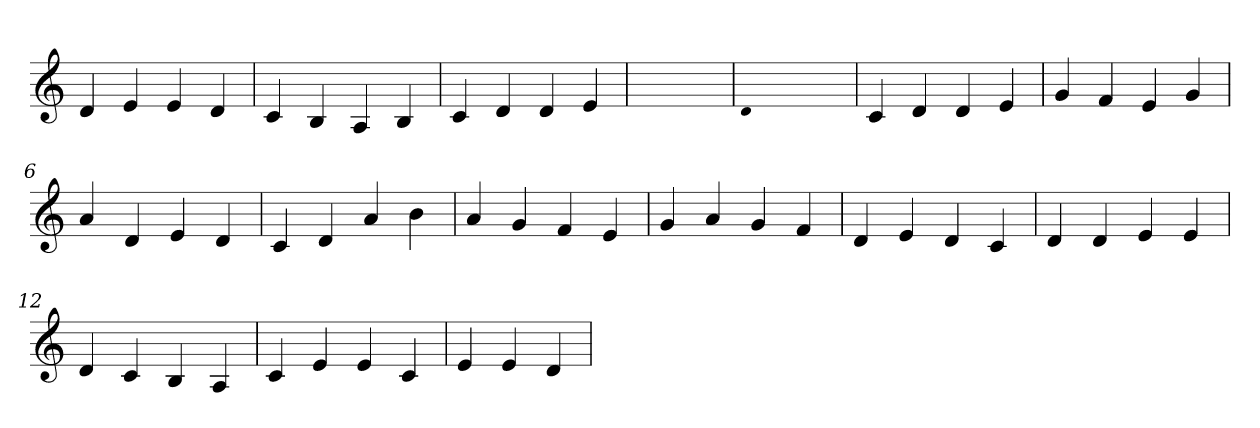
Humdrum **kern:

**kern
*part1
*staff1
*clefG2
=1
4d
4e
4e
4d
=2
4c
4B
4A
4B
=3
4c
4d
4d
4e
=4
1ryy
=4
qqd
1ryy
=4
4c
4d
4d
4e
=5
4g
4f
4e
4g
=6
4a
4d
4e
4d
=7
4c
4d
4a
4b
=8
4a
4g
4f
4e
=9
4g
4a
4g
4f
=10
4d
4e
4d
4c
=11
4d
4d
4e
4e
=12
4d
4c
4B
4A
=13
4c
4e
4e
4c
=14
4e
4e
4d
=
*-
